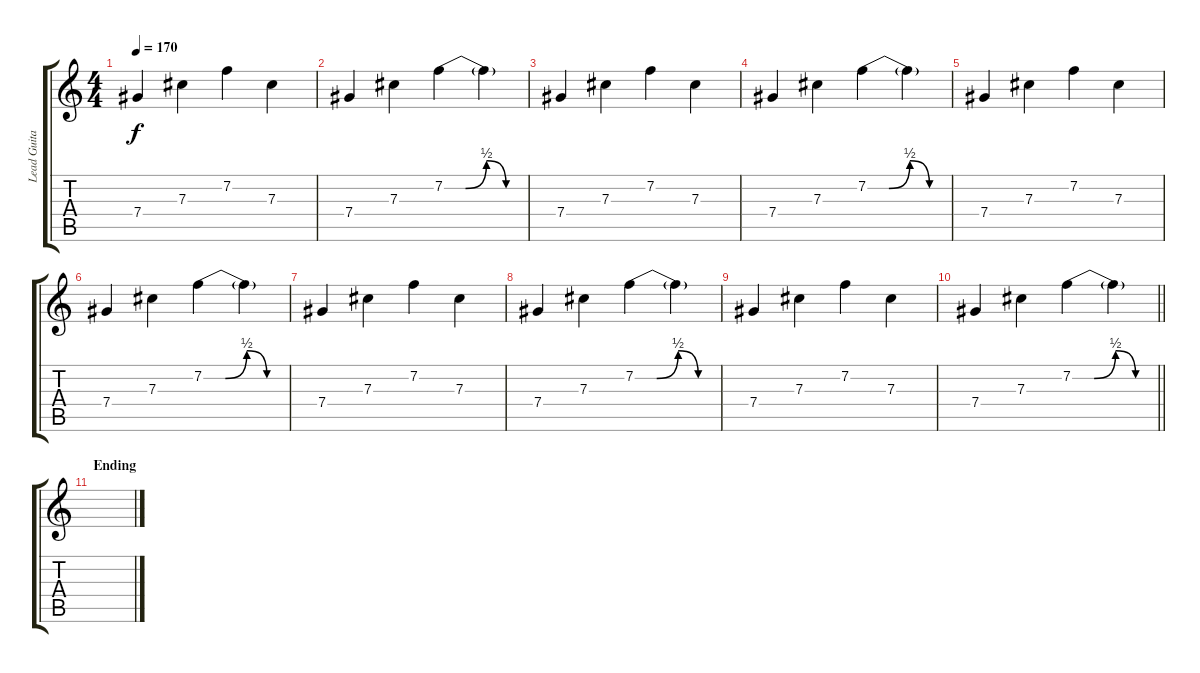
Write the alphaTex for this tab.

\track ("Lead Guitar" "Lead Guita") {instrument distortionguitar}
\staff {score tabs}
\tuning (Eb4 Bb3 Gb3 Db3 Ab2 Db2) {hide}
\ts (4 4)
\tempo 170
\clef g2
\ks c
7.4.4{dy f} 7.3.4 7.2.4 7.3.4 |
7.4.4 7.3.4 7.2{be (custom 0 0 15 0 30 2 44 0 60 0)}.4 7.2{t}.4 |
7.4.4 7.3.4 7.2.4 7.3.4 |
7.4.4 7.3.4 7.2{be (custom 0 0 15 0 30 2 44 0 60 0)}.4 7.2{t}.4 |
7.4.4 7.3.4 7.2.4 7.3.4 |
7.4.4 7.3.4 7.2{be (custom 0 0 15 0 30 2 44 0 60 0)}.4 7.2{t}.4 |
7.4.4 7.3.4 7.2.4 7.3.4 |
7.4.4 7.3.4 7.2{be (custom 0 0 15 0 30 2 44 0 60 0)}.4 7.2{t}.4 |
7.4.4 7.3.4 7.2.4 7.3.4 |
\barLineRight lightlight
7.4.4 7.3.4 7.2{be (custom 0 0 15 0 30 2 44 0 60 0)}.4 7.2{t}.4 |
\section ("" "Ending")
